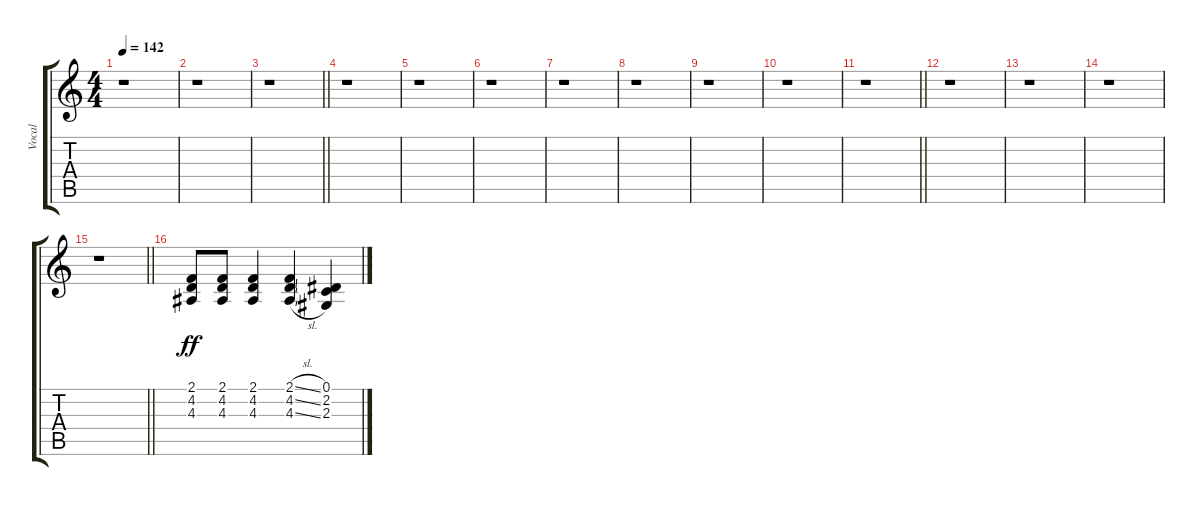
\track ("Vocal" "Vocal") {instrument voiceoohs bank 1}
\staff {score tabs}
\tuning (Eb4 Bb3 Gb3 Db3 Ab2 Eb2) {hide}
\ts (4 4)
\tempo 142
\clef g2
\ks c
r.1{dy ff} |
r.1 |
\barLineRight lightlight
r.1 |
r.1 |
r.1 |
r.1 |
r.1 |
r.1 |
r.1 |
r.1 |
\barLineRight lightlight
r.1 |
r.1 |
r.1 |
r.1 |
\barLineRight lightlight
r.1 |
(2.1 4.2 4.3).8 (2.1 4.2 4.3).8 (2.1 4.2 4.3).4 (2.1{sl} 4.2{sl} 4.3{sl}).4 (0.1 2.2 2.3).4
